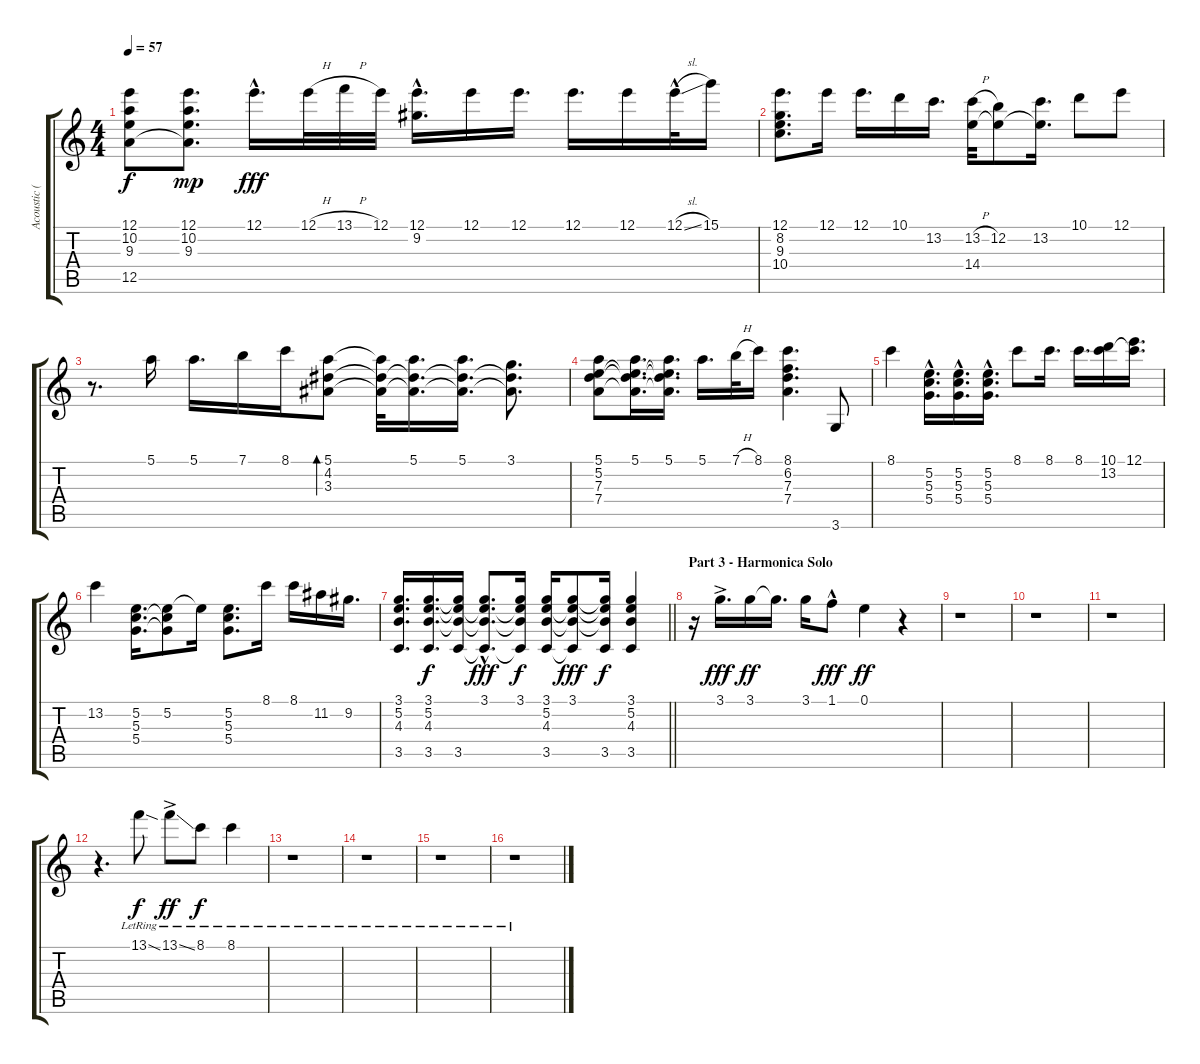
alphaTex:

\track ("Acoustic (nylon)" "Acoustic (") {instrument acousticguitarnylon}
\staff {score tabs}
\tuning (E4 B3 G3 D3 A2 E2) {hide}
\ts (4 4)
\tempo 57
\clef g2
\ks c
(12.1 10.2 9.3 12.5).8{dy f} (12.1 10.2 9.3 12.5{t}).8{d dy mp} 12.1{hac}.16{d dy fff} 12.1{h}.32 13.1{h}.32 12.1.32 (12.1{hac} 9.2{hac}).16{d} 12.1.16 12.1.16{d} 12.1.16{d} 12.1.16 12.1{sl hac}.32 15.1.16 |
(12.1 8.2 9.3 10.4).8{d} 12.1.16 12.1.16{d} 10.1.16 13.2.16{d} (13.2{h} 14.4).32 (12.2 14.4{t}).8 (13.2 14.4{t}).16{d} 10.1.8 12.1.8 |
r.8{d} 5.1.16 5.1.16{d} 7.1.16 8.1.16 (5.1 4.2 3.3).8{bd 30} (5.1{t} 4.2{t} 3.3{t}).32 (5.1 4.2{t} 3.3{t}).16{d} (5.1 4.2{t} 3.3{t}).16{d} (3.1 4.2{t} 3.3{t}).8{d} |
(5.1 5.2 7.3 7.4).8 (5.1 5.2{t} 7.3{t} 7.4{t}).16{d} (5.1 5.2{t} 7.3{t} 7.4{t}).16{d} 5.1.16{d} 7.1{h}.32 8.1.16 (8.1 6.2 7.3 7.4).4{d} 3.6.8 |
8.1.4 (5.2{hac} 5.3{hac} 5.4{hac}).16{d} (5.2{hac} 5.3{hac} 5.4{hac}).16{d} (5.2{hac} 5.3{hac} 5.4{hac}).16{d} 8.1.8 8.1.16{d} 8.1.16{d} (10.1 13.2).16 (12.1 13.2{t}).16{d} |
13.2.4 (5.2 5.3 5.4).16{d} (5.2 5.3{t} 5.4{t}).8 5.2{t}.16 (5.2 5.3 5.4).8{d} 8.1.16 8.1.16 11.2.16 9.2.16{d} |
\barLineRight lightlight
(3.1 5.2 4.3 3.5).16{d} (3.1 5.2 4.3 3.5).16{d dy f} (3.1{t} 5.2{t} 4.3{t} 3.5).16 (3.1{hac} 5.2{t} 4.3{t} 3.5{t}).8{d dy fff} (3.1 5.2{t} 4.3{t} 3.5{t}).16{dy f} (3.1 5.2 4.3 3.5).16 (3.1 5.2{t} 4.3{t} 3.5{t}).8{dy fff} (3.1{t} 5.2{t} 4.3{t} 3.5).16{dy f} (3.1 5.2 4.3 3.5).4 |
\section ("" "Part 3 - Harmonica Solo")
r.16 3.1{ac}.16{d dy fff} 3.1.16{dy ff} 3.1{t}.16{d} 3.1.16 1.1{hac}.8{dy fff} 0.1.4{dy ff} r.4 |
r.1 |
r.1 |
r.1 |
r.4{d} 13.1{sod lr}.8{dy f} 13.1{ss ac lr}.8{dy ff} 8.1{lr}.8{dy f} 8.1{lr}.4 |
r.1 |
r.1 |
r.1 |
r.1
